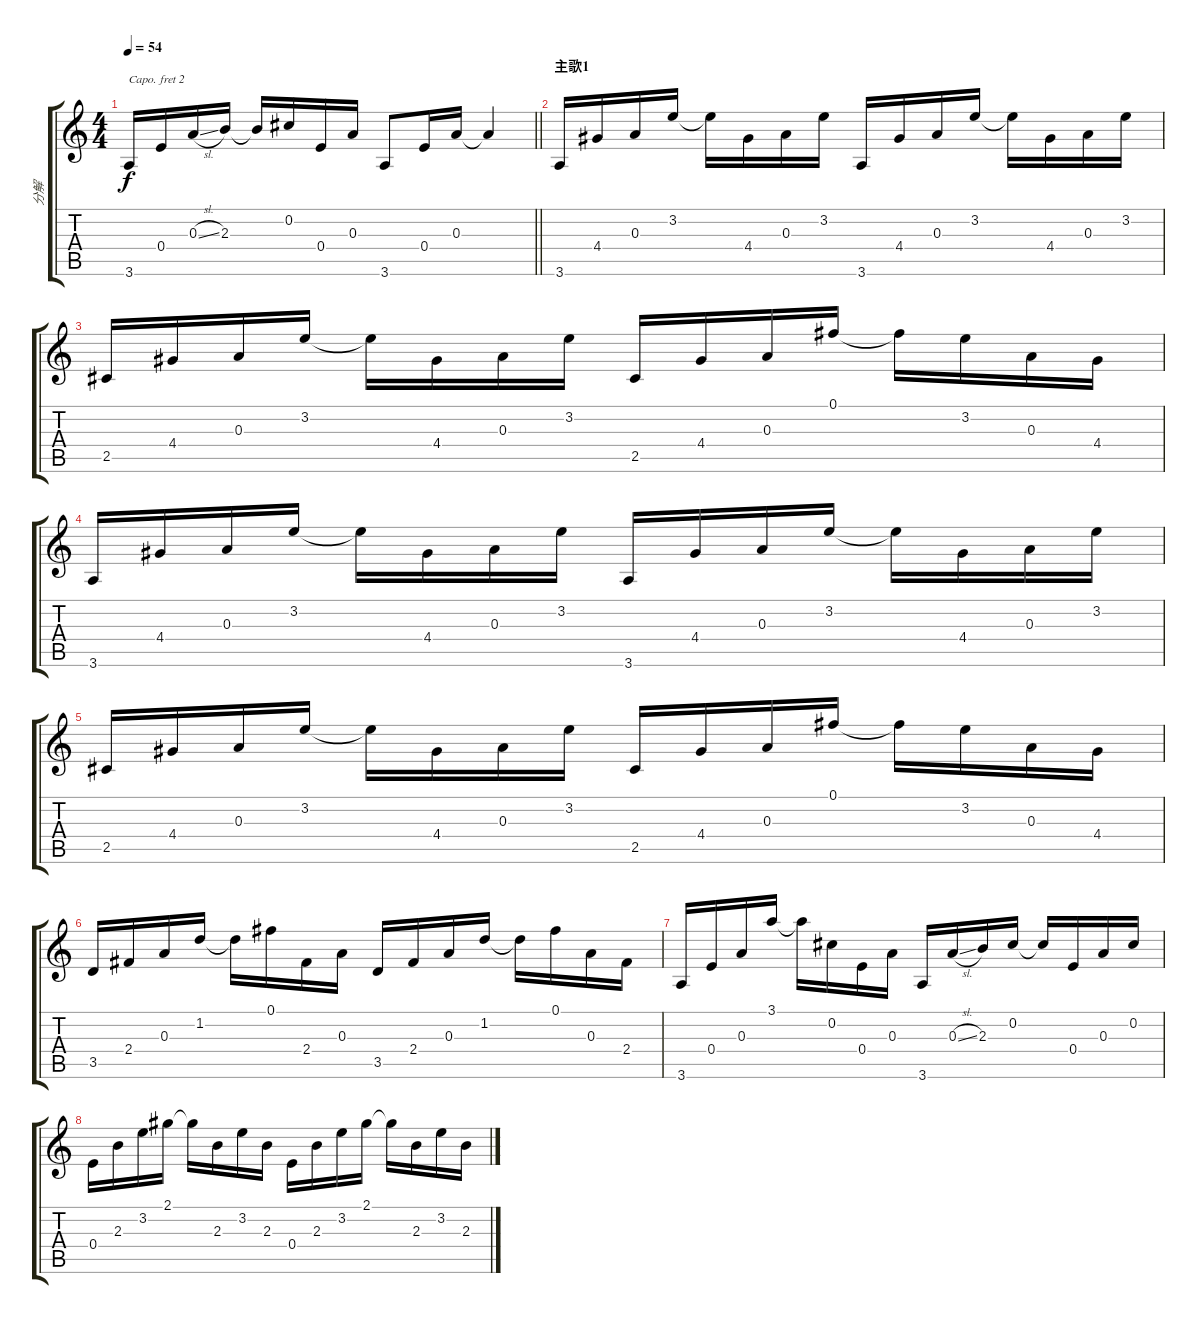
\track ("分解" "分解") {instrument acousticguitarsteel}
\staff {score tabs}
\capo 2
\tuning (E4 B3 G3 D3 A2 E2) {hide}
\ts (4 4)
\tempo 54
\clef g2
\barLineRight lightlight
\ks c
3.6.16{dy f} 0.4.16 0.3{sl}.16 2.3.16 2.3{t}.16 0.2.16 0.4.16 0.3.16 3.6.8 0.4.16 0.3.16 0.3{t}.4 |
\section ("" "主歌1")
3.6.16 4.4.16 0.3.16 3.2.16 3.2{t}.16 4.4.16 0.3.16 3.2.16 3.6.16 4.4.16 0.3.16 3.2.16 3.2{t}.16 4.4.16 0.3.16 3.2.16 |
2.5.16 4.4.16 0.3.16 3.2.16 3.2{t}.16 4.4.16 0.3.16 3.2.16 2.5.16 4.4.16 0.3.16 0.1.16 0.1{t}.16 3.2.16 0.3.16 4.4.16 |
3.6.16 4.4.16 0.3.16 3.2.16 3.2{t}.16 4.4.16 0.3.16 3.2.16 3.6.16 4.4.16 0.3.16 3.2.16 3.2{t}.16 4.4.16 0.3.16 3.2.16 |
2.5.16 4.4.16 0.3.16 3.2.16 3.2{t}.16 4.4.16 0.3.16 3.2.16 2.5.16 4.4.16 0.3.16 0.1.16 0.1{t}.16 3.2.16 0.3.16 4.4.16 |
3.5.16 2.4.16 0.3.16 1.2.16 1.2{t}.16 0.1.16 2.4.16 0.3.16 3.5.16 2.4.16 0.3.16 1.2.16 1.2{t}.16 0.1.16 0.3.16 2.4.16 |
3.6.16 0.4.16 0.3.16 3.1.16 3.1{t}.16 0.2.16 0.4.16 0.3.16 3.6.16 0.3{sl}.16 2.3.16 0.2.16 0.2{t}.16 0.4.16 0.3.16 0.2.16 |
0.4.16 2.3.16 3.2.16 2.1.16 2.1{t}.16 2.3.16 3.2.16 2.3.16 0.4.16 2.3.16 3.2.16 2.1.16 2.1{t}.16 2.3.16 3.2.16 2.3.16
